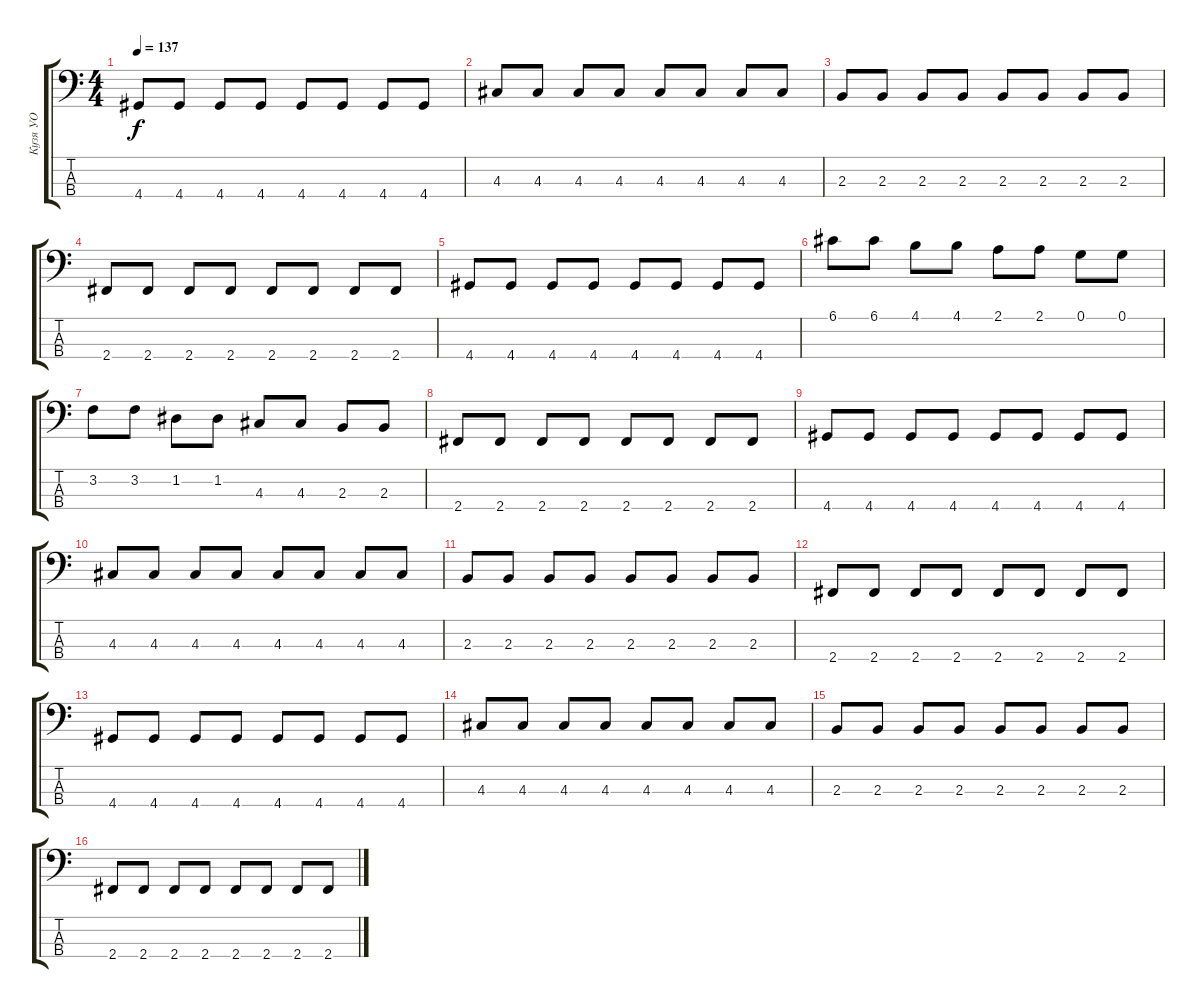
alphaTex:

\track ("Кузя УО" "Кузя УО") {instrument electricbassfinger}
\staff {score tabs}
\tuning (G2 D2 A1 E1) {hide}
\ts (4 4)
\tempo 137
\clef f4
\ks c
4.4.8{dy f} 4.4.8 4.4.8 4.4.8 4.4.8 4.4.8 4.4.8 4.4.8 |
4.3.8 4.3.8 4.3.8 4.3.8 4.3.8 4.3.8 4.3.8 4.3.8 |
2.3.8 2.3.8 2.3.8 2.3.8 2.3.8 2.3.8 2.3.8 2.3.8 |
2.4.8 2.4.8 2.4.8 2.4.8 2.4.8 2.4.8 2.4.8 2.4.8 |
4.4.8 4.4.8 4.4.8 4.4.8 4.4.8 4.4.8 4.4.8 4.4.8 |
6.1.8 6.1.8 4.1.8 4.1.8 2.1.8 2.1.8 0.1.8 0.1.8 |
3.2.8 3.2.8 1.2.8 1.2.8 4.3.8 4.3.8 2.3.8 2.3.8 |
2.4.8 2.4.8 2.4.8 2.4.8 2.4.8 2.4.8 2.4.8 2.4.8 |
4.4.8 4.4.8 4.4.8 4.4.8 4.4.8 4.4.8 4.4.8 4.4.8 |
4.3.8 4.3.8 4.3.8 4.3.8 4.3.8 4.3.8 4.3.8 4.3.8 |
2.3.8 2.3.8 2.3.8 2.3.8 2.3.8 2.3.8 2.3.8 2.3.8 |
2.4.8 2.4.8 2.4.8 2.4.8 2.4.8 2.4.8 2.4.8 2.4.8 |
4.4.8 4.4.8 4.4.8 4.4.8 4.4.8 4.4.8 4.4.8 4.4.8 |
4.3.8 4.3.8 4.3.8 4.3.8 4.3.8 4.3.8 4.3.8 4.3.8 |
2.3.8 2.3.8 2.3.8 2.3.8 2.3.8 2.3.8 2.3.8 2.3.8 |
2.4.8 2.4.8 2.4.8 2.4.8 2.4.8 2.4.8 2.4.8 2.4.8
